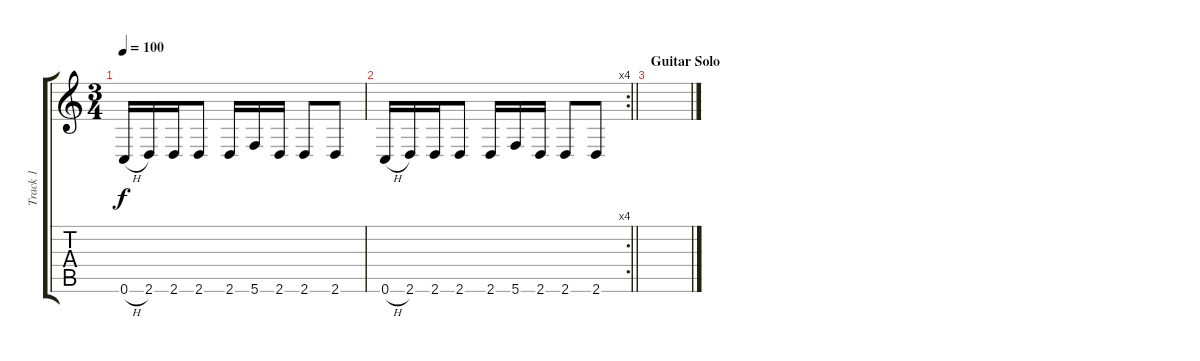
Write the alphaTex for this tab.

\track ("Track 1" "Track 1") {instrument acousticbass}
\staff {score tabs}
\tuning (D4 A3 F3 C3 G2 C2) {hide}
\ts (3 4)
\tempo 100
\clef g2
\ks c
0.6{h}.16{dy f} 2.6.16 2.6.16 2.6.8 2.6.16 5.6.16 2.6.16 2.6.8 2.6.8 |
\rc 4
\barLineRight lightlight
0.6{h}.16 2.6.16 2.6.16 2.6.8 2.6.16 5.6.16 2.6.16 2.6.8 2.6.8 |
\section ("" "Guitar Solo")
